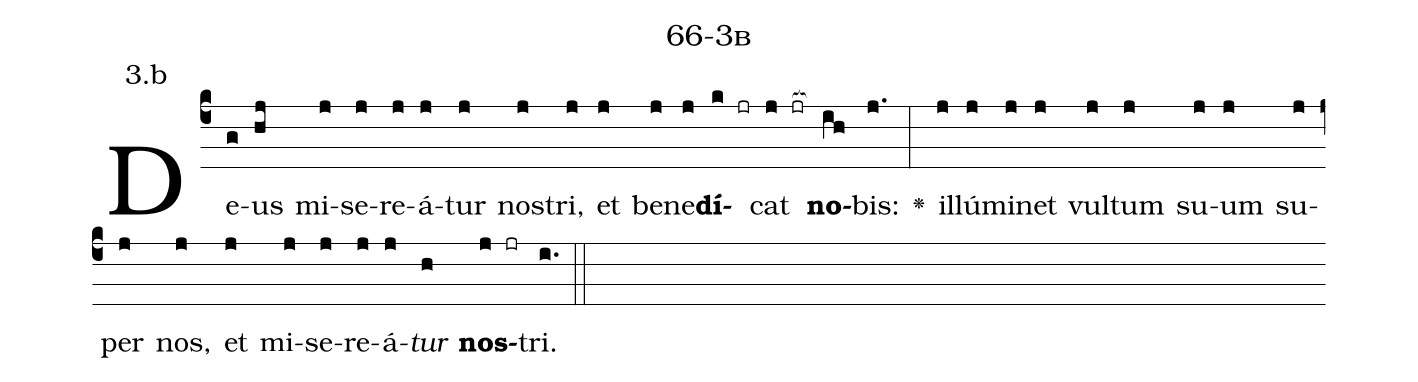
name: 66-3b;
annotation: 3.b;
%%
(c4)De(g)us(hj) mi(j)se(j)re(j)á(j)tur(j) nos(j)tri,(j) et(j) be(j)ne(j)<b>dí</b>(k jr)cat(j jr[ocb:1{]) <b>no</b>(ih[ocb:0}])bis:(j.) <v>\greheightstar</v>(:) il(j)lú(j)mi(j)net(j) vul(j)tum(j) su(j)um(j) su(j)per(j) nos,(j) et(j) mi(j)se(j)re(j)á(j)<i>tur</i>(h) <b>nos</b>(j jr)tri.(i.) (::)


%E(j) u(j) o(j) u(h) a(j) e.(i.) (::)
